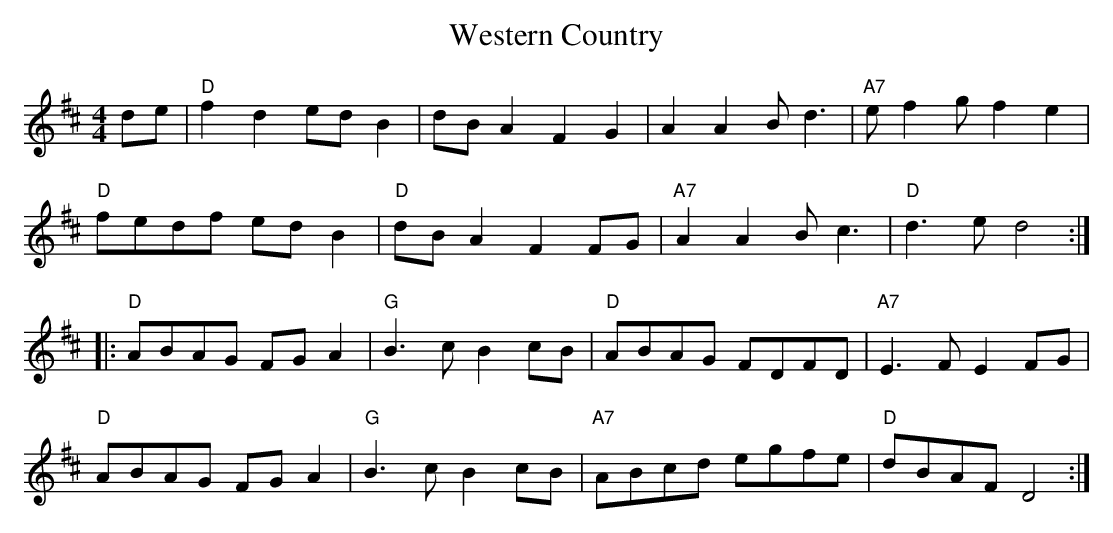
X:1
T:Western Country
M:4/4
L:1/4
K:D
d/2e/2|"D"fd e/2d/2B|d/2B/2A FG|AA B/2d3/2|"A7"e/2fg/2 fe|
"D"f/2e/2d/2f/2 e/2d/2B|"D"d/2B/2A FF/2G/2|"A7"AA B/2c3/2|"D"d3/2e/2 d2::
"D"A/2B/2A/2G/2 F/2G/2A|"G"B3/2c/2 Bc/2B/2|"D"A/2B/2A/2G/2 F/2D/2F/2D/2|\
"A7"E3/2F/2 EF/2G/2|
"D"A/2B/2A/2G/2 F/2G/2A|"G"B3/2c/2 Bc/2B/2|"A7"A/2B/2c/2d/2 e/2g/2f/2e/2|\
"D"d/2B/2A/2F/2 D2:|
